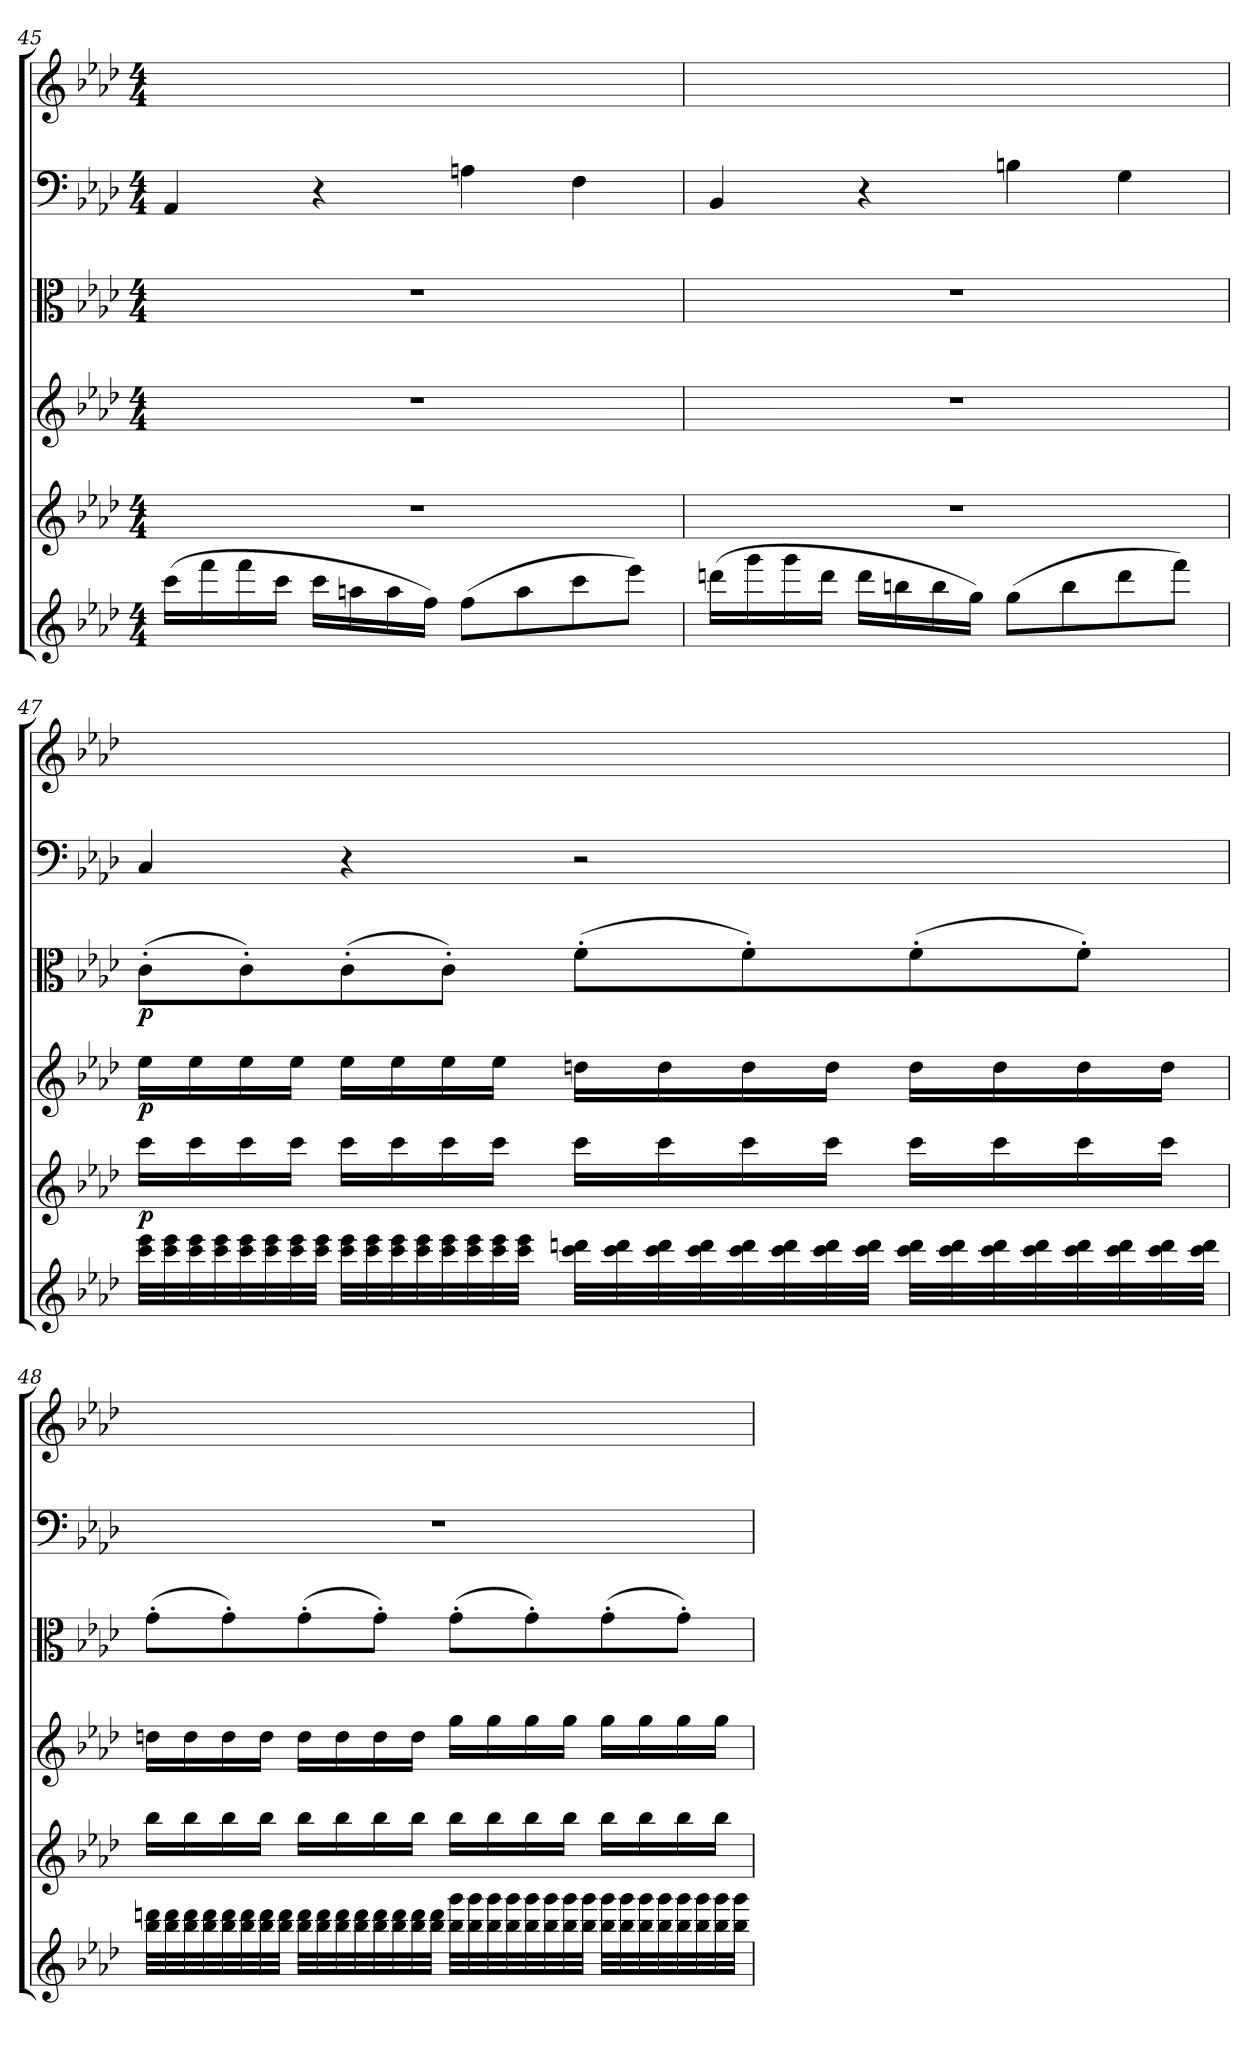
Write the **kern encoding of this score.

**kern	**kern	**dynam	**kern	**dynam	**kern	**dynam	**kern	**kern
*part6	*part5	*part5	*part4	*part4	*part3	*part3	*part2	*part1
*staff6	*staff5	*staff5	*staff4	*staff4	*staff3	*staff3	*staff2	*staff1
*clefG2	*clefG2	*	*clefG2	*	*clefC3	*	*clefF4	*clefG2
*k[b-e-a-d-]	*k[b-e-a-d-]	*	*k[b-e-a-d-]	*	*k[b-e-a-d-]	*	*k[b-e-a-d-]	*k[b-e-a-d-]
*f:	*f:	*	*f:	*	*f:	*	*f:	*f:
*M4/4	*M4/4	*	*M4/4	*	*M4/4	*	*M4/4	*M4/4
=45	=45	=45	=45	=45	=45	=45	=45	=45
(16ccc\LL	1r	.	1r	.	1r	.	4AA-/	1ryy
16fff\	.	.	.	.	.	.	.	.
16fff\	.	.	.	.	.	.	.	.
16ccc\JJ	.	.	.	.	.	.	.	.
16ccc\LL	.	.	.	.	.	.	4r	.
16aan\	.	.	.	.	.	.	.	.
16aa\	.	.	.	.	.	.	.	.
16ff\JJ)	.	.	.	.	.	.	.	.
(8ff\L	.	.	.	.	.	.	4An\	.
8aa\	.	.	.	.	.	.	.	.
8ccc\	.	.	.	.	.	.	4F\	.
8eee-\J)	.	.	.	.	.	.	.	.
=46	=46	=46	=46	=46	=46	=46	=46	=46
(16dddn\LL	1r	.	1r	.	1r	.	4BB-/	1ryy
16ggg\	.	.	.	.	.	.	.	.
16ggg\	.	.	.	.	.	.	.	.
16ddd\JJ	.	.	.	.	.	.	.	.
16ddd\LL	.	.	.	.	.	.	4r	.
16bbn\	.	.	.	.	.	.	.	.
16bb\	.	.	.	.	.	.	.	.
16gg\JJ)	.	.	.	.	.	.	.	.
(8gg\L	.	.	.	.	.	.	4Bn\	.
8bb\	.	.	.	.	.	.	.	.
8ddd\	.	.	.	.	.	.	4G\	.
8fff\J)	.	.	.	.	.	.	.	.
=47	=47	=47	=47	=47	=47	=47	=47	=47
32ccc\ 32eee-\LLL	16ccc\LL	p	16ee-\LL	p	(8c'\L	p	4C/	1ryy
32ccc\ 32eee-\	.	.	.	.	.	.	.	.
32ccc\ 32eee-\	16ccc\	.	16ee-\	.	.	.	.	.
32ccc\ 32eee-\	.	.	.	.	.	.	.	.
32ccc\ 32eee-\	16ccc\	.	16ee-\	.	8c'\)	.	.	.
32ccc\ 32eee-\	.	.	.	.	.	.	.	.
32ccc\ 32eee-\	16ccc\JJ	.	16ee-\JJ	.	.	.	.	.
32ccc\ 32eee-\JJJ	.	.	.	.	.	.	.	.
32ccc\ 32eee-\LLL	16ccc\LL	.	16ee-\LL	.	(8c'\	.	4r	.
32ccc\ 32eee-\	.	.	.	.	.	.	.	.
32ccc\ 32eee-\	16ccc\	.	16ee-\	.	.	.	.	.
32ccc\ 32eee-\	.	.	.	.	.	.	.	.
32ccc\ 32eee-\	16ccc\	.	16ee-\	.	8c'\J)	.	.	.
32ccc\ 32eee-\	.	.	.	.	.	.	.	.
32ccc\ 32eee-\	16ccc\JJ	.	16ee-\JJ	.	.	.	.	.
32ccc\ 32eee-\JJJ	.	.	.	.	.	.	.	.
32ccc\ 32dddn\LLL	16ccc\LL	.	16ddn\LL	.	(8f'\L	.	2r	.
32ccc\ 32ddd\	.	.	.	.	.	.	.	.
32ccc\ 32ddd\	16ccc\	.	16dd\	.	.	.	.	.
32ccc\ 32ddd\	.	.	.	.	.	.	.	.
32ccc\ 32ddd\	16ccc\	.	16dd\	.	8f'\)	.	.	.
32ccc\ 32ddd\	.	.	.	.	.	.	.	.
32ccc\ 32ddd\	16ccc\JJ	.	16dd\JJ	.	.	.	.	.
32ccc\ 32ddd\JJJ	.	.	.	.	.	.	.	.
32ccc\ 32ddd\LLL	16ccc\LL	.	16dd\LL	.	(8f'\	.	.	.
32ccc\ 32ddd\	.	.	.	.	.	.	.	.
32ccc\ 32ddd\	16ccc\	.	16dd\	.	.	.	.	.
32ccc\ 32ddd\	.	.	.	.	.	.	.	.
32ccc\ 32ddd\	16ccc\	.	16dd\	.	8f'\J)	.	.	.
32ccc\ 32ddd\	.	.	.	.	.	.	.	.
32ccc\ 32ddd\	16ccc\JJ	.	16dd\JJ	.	.	.	.	.
32ccc\ 32ddd\JJJ	.	.	.	.	.	.	.	.
=48	=48	=48	=48	=48	=48	=48	=48	=48
32bb-\ 32dddn\LLL	16bb-\LL	.	16ddn\LL	.	(8g'\L	.	1r	1ryy
32bb-\ 32ddd\	.	.	.	.	.	.	.	.
32bb-\ 32ddd\	16bb-\	.	16dd\	.	.	.	.	.
32bb-\ 32ddd\	.	.	.	.	.	.	.	.
32bb-\ 32ddd\	16bb-\	.	16dd\	.	8g'\)	.	.	.
32bb-\ 32ddd\	.	.	.	.	.	.	.	.
32bb-\ 32ddd\	16bb-\JJ	.	16dd\JJ	.	.	.	.	.
32bb-\ 32ddd\JJJ	.	.	.	.	.	.	.	.
32bb-\ 32ddd\LLL	16bb-\LL	.	16dd\LL	.	(8g'\	.	.	.
32bb-\ 32ddd\	.	.	.	.	.	.	.	.
32bb-\ 32ddd\	16bb-\	.	16dd\	.	.	.	.	.
32bb-\ 32ddd\	.	.	.	.	.	.	.	.
32bb-\ 32ddd\	16bb-\	.	16dd\	.	8g'\J)	.	.	.
32bb-\ 32ddd\	.	.	.	.	.	.	.	.
32bb-\ 32ddd\	16bb-\JJ	.	16dd\JJ	.	.	.	.	.
32bb-\ 32ddd\JJJ	.	.	.	.	.	.	.	.
32bb-\ 32ggg\LLL	16bb-\LL	.	16gg\LL	.	(8g'\L	.	.	.
32bb-\ 32ggg\	.	.	.	.	.	.	.	.
32bb-\ 32ggg\	16bb-\	.	16gg\	.	.	.	.	.
32bb-\ 32ggg\	.	.	.	.	.	.	.	.
32bb-\ 32ggg\	16bb-\	.	16gg\	.	8g'\)	.	.	.
32bb-\ 32ggg\	.	.	.	.	.	.	.	.
32bb-\ 32ggg\	16bb-\JJ	.	16gg\JJ	.	.	.	.	.
32bb-\ 32ggg\JJJ	.	.	.	.	.	.	.	.
32bb-\ 32ggg\LLL	16bb-\LL	.	16gg\LL	.	(8g'\	.	.	.
32bb-\ 32ggg\	.	.	.	.	.	.	.	.
32bb-\ 32ggg\	16bb-\	.	16gg\	.	.	.	.	.
32bb-\ 32ggg\	.	.	.	.	.	.	.	.
32bb-\ 32ggg\	16bb-\	.	16gg\	.	8g'\J)	.	.	.
32bb-\ 32ggg\	.	.	.	.	.	.	.	.
32bb-\ 32ggg\	16bb-\JJ	.	16gg\JJ	.	.	.	.	.
32bb-\ 32ggg\JJJ	.	.	.	.	.	.	.	.
=	=	=	=	=	=	=	=	=
*-	*-	*-	*-	*-	*-	*-	*-	*-
